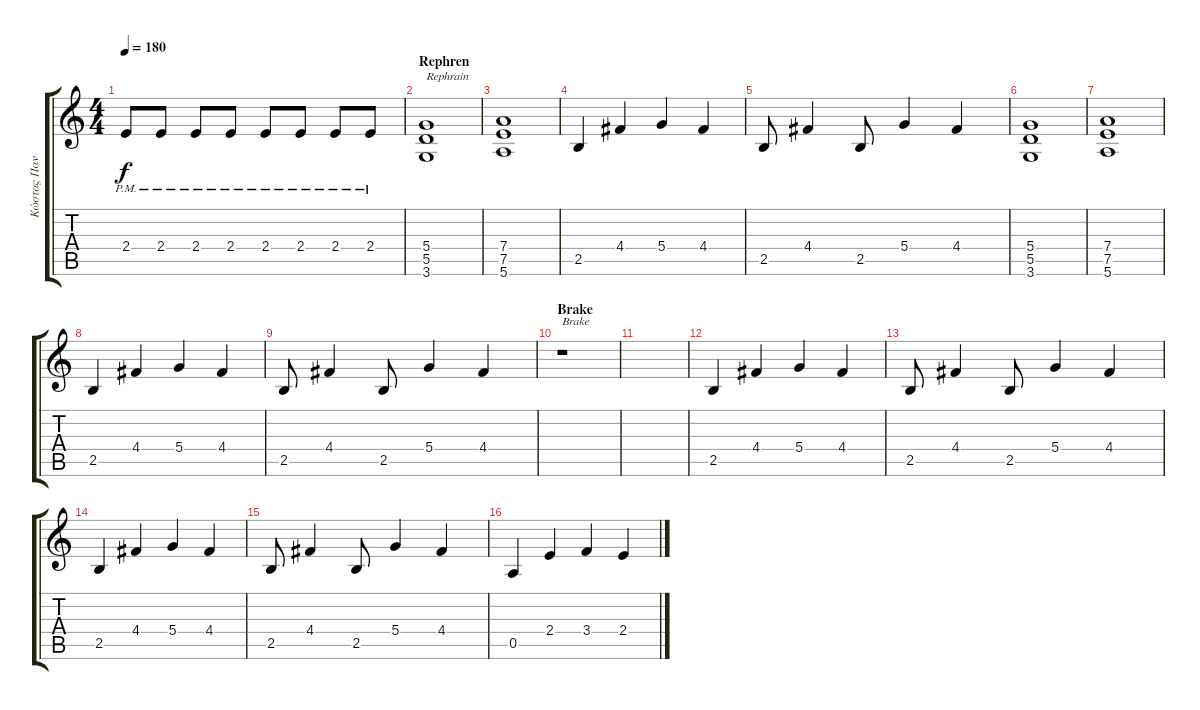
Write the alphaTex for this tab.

\track ("Κώστας Παντέλης (Kostas pantelis)" "Κώστας Παν") {instrument distortionguitar}
\staff {score tabs}
\tuning (E4 B3 G3 D3 A2 E2) {hide}
\ts (4 4)
\tempo 180
\clef g2
\ks c
2.4{pm}.8{dy f} 2.4{pm}.8 2.4{pm}.8 2.4{pm}.8 2.4{pm}.8 2.4{pm}.8 2.4{pm}.8 2.4{pm}.8 |
\section ("" "Rephren")
(5.4 5.5 3.6).1{txt "Rephrain"} |
(7.4 7.5 5.6).1 |
2.5.4 4.4.4 5.4.4 4.4.4 |
2.5.8 4.4.4 2.5.8 5.4.4 4.4.4 |
(5.4 5.5 3.6).1 |
(7.4 7.5 5.6).1 |
2.5.4 4.4.4 5.4.4 4.4.4 |
2.5.8 4.4.4 2.5.8 5.4.4 4.4.4 |
\section ("" "Brake")
r.1{txt "Brake"} |
|
2.5.4 4.4.4 5.4.4 4.4.4 |
2.5.8 4.4.4 2.5.8 5.4.4 4.4.4 |
2.5.4 4.4.4 5.4.4 4.4.4 |
2.5.8 4.4.4 2.5.8 5.4.4 4.4.4 |
0.5.4 2.4.4 3.4.4 2.4.4
